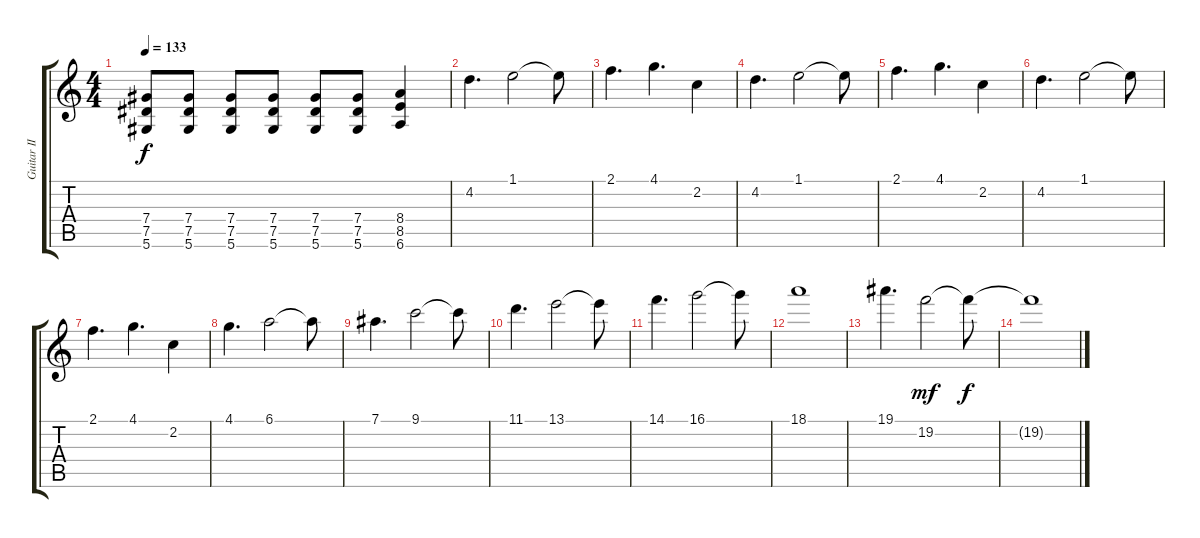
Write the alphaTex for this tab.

\track ("Guitar II (Robin Finck)" "Guitar II ") {instrument overdrivenguitar}
\staff {score tabs}
\tuning (Eb4 Bb3 Gb3 Db3 Ab2 Eb2) {hide}
\ts (4 4)
\tempo 133
\clef g2
\ks c
(7.4 7.5 5.6).8{dy f} (7.4 7.5 5.6).8 (7.4 7.5 5.6).8 (7.4 7.5 5.6).8 (7.4 7.5 5.6).8 (7.4 7.5 5.6).8 (8.4 8.5 6.6).4 |
4.2.4{d} 1.1.2 1.1{t}.8 |
2.1.4{d} 4.1.4{d} 2.2.4 |
4.2.4{d} 1.1.2 1.1{t}.8 |
2.1.4{d} 4.1.4{d} 2.2.4 |
4.2.4{d} 1.1.2 1.1{t}.8 |
2.1.4{d} 4.1.4{d} 2.2.4 |
4.1.4{d} 6.1.2 6.1{t}.8 |
7.1.4{d} 9.1.2 9.1{t}.8 |
11.1.4{d} 13.1.2 13.1{t}.8 |
14.1.4{d} 16.1.2 16.1{t}.8 |
18.1.1 |
19.1.4{d} 19.2.2{dy mf} 19.2{t}.8{dy f} |
19.2{t}.1
